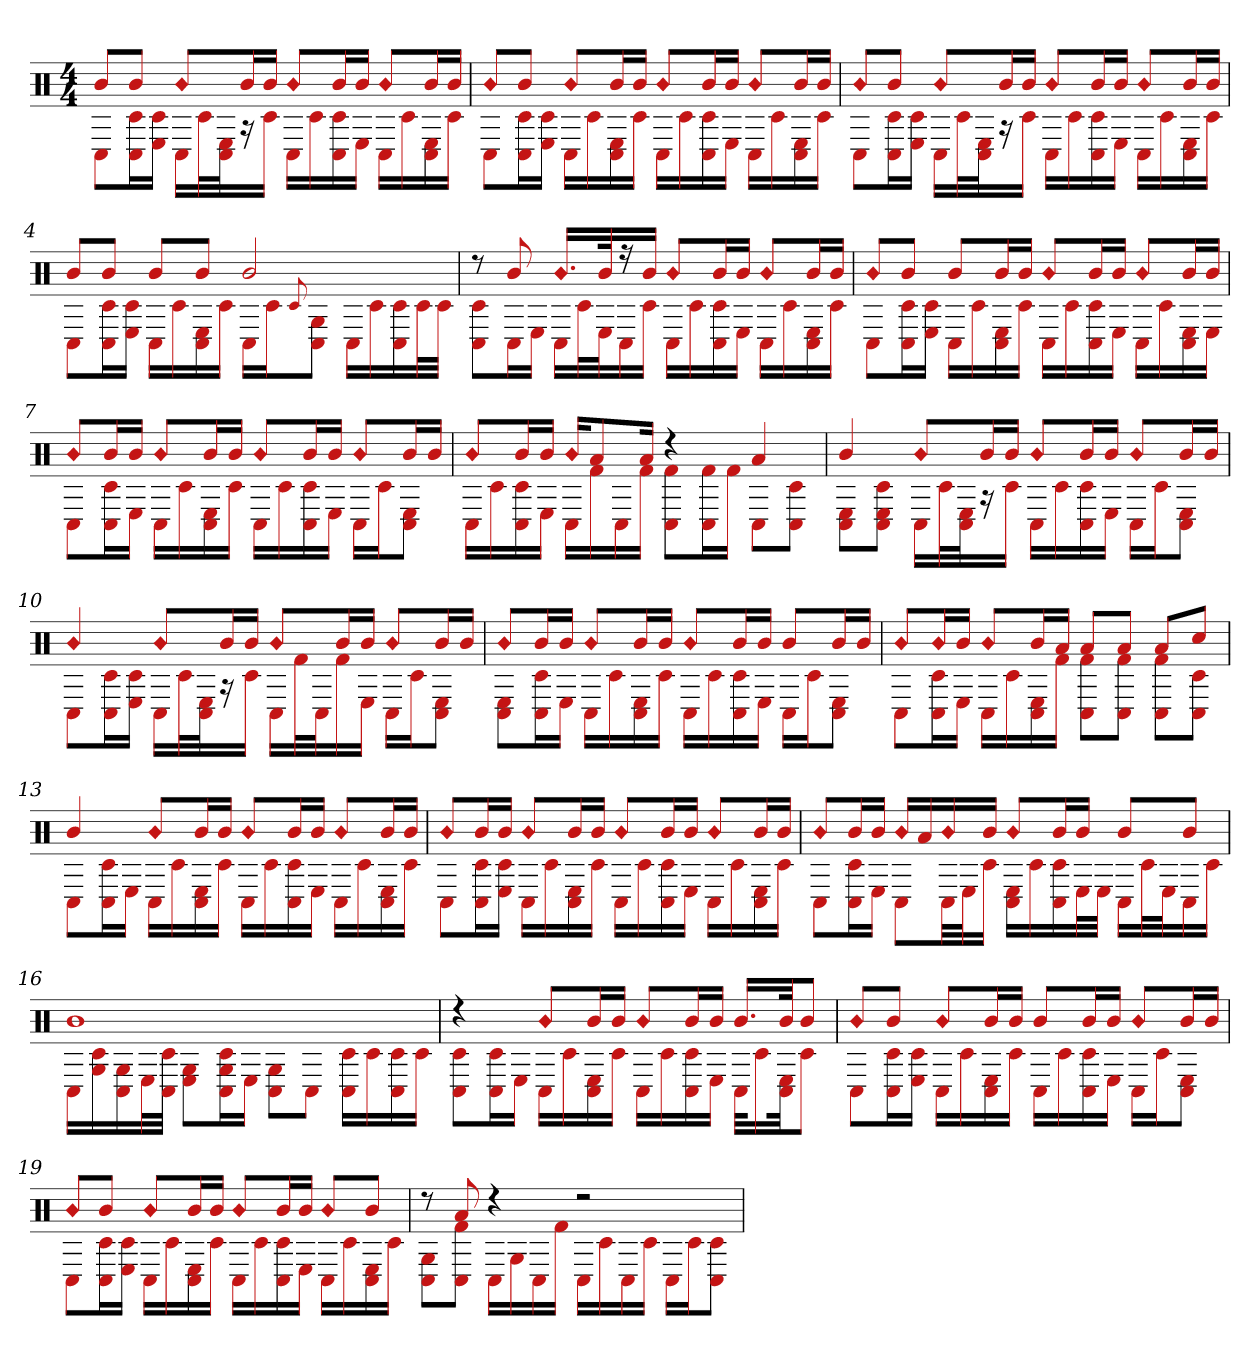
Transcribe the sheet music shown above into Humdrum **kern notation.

**kern
*part1
*staff1
*clefX
*k[]
*M4/4
=1
!LO:N:head=diamond
*^
8bL	8C#L
8bJ	16C# 16c#L
.	16E 16c#JJ
!LO:N:head=diamond	!
8bL	16C#LL
.	32c#L
.	32E 32C#J
16bL	16r
16bJJ	16c#JJ
!LO:N:head=diamond	!
8bL	16C#LL
.	16c#
16bL	16C# 16c#
16bJJ	16EJJ
!LO:N:head=diamond	!
8bL	16C#LL
.	16c#
16bL	16E 16C#
16bJJ	16c#JJ
=2	=2
!LO:N:head=diamond	!
8bL	8C#L
8bJ	16C# 16c#L
.	16c# 16EJJ
!LO:N:head=diamond	!
8bL	16C#LL
.	16c#
16bL	16E 16C#
16bJJ	16c#JJ
!LO:N:head=diamond	!
8bL	16C#LL
.	16c#
16bL	16C# 16c#
16bJJ	16EJJ
!LO:N:head=diamond	!
8bL	16C#LL
.	16c#
16bL	16E 16C#
16bJJ	16c#JJ
=3	=3
!LO:N:head=diamond	!
8bL	8C#L
8bJ	16C# 16c#L
.	16E 16c#JJ
!LO:N:head=diamond	!
8bL	16C#LL
.	32c#L
.	32E 32C#J
16bL	16r
16bJJ	16c#JJ
!LO:N:head=diamond	!
8bL	16C#LL
.	16c#
16bL	16C# 16c#
16bJJ	16EJJ
!LO:N:head=diamond	!
8bL	16C#LL
.	16c#
16bL	16E 16C#
16bJJ	16c#JJ
=4	=4
8bL	8C#L
8bJ	16C# 16c#L
.	16E 16c#JJ
8bL	16C#LL
.	16c#
8bJ	16E 16C#
.	16c#JJ
2b	16C#LL
.	16c#J
.	8qqc#
.	8C# 8GJ
.	16C#LL
.	16c#
.	16C# 16c#
.	32c#L
.	32c#JJJ
=5	=5
8r	8c# 8C#L
8b	16C#L
.	16EJJ
!LO:N:head=diamond	!
16.bLL	16C#LL
.	32c#L
32bk	32EJ
16r	16C#
16bJJ	16c#JJ
!LO:N:head=diamond	!
8bL	16C#LL
.	16c#
16bL	16c# 16C#
16bJJ	16EJJ
!LO:N:head=diamond	!
8bL	16C#LL
.	16c#
16bL	16E 16C#
16bJJ	16c#JJ
=6	=6
!LO:N:head=diamond	!
8bL	8C#L
8bJ	16C# 16c#L
.	16E 16c#JJ
8bL	16C#LL
.	16c#
16bL	16E 16C#
16bJJ	16c#JJ
!LO:N:head=diamond	!
8bL	16C#LL
.	16c#
16bL	16C# 16c#
16bJJ	16EJJ
!LO:N:head=diamond	!
8bL	16C#LL
.	16c#
16bL	16E 16C#
16bJJ	16EJJ
=7	=7
!LO:N:head=diamond	!
8bL	8C#L
16bL	16c# 16C#L
16bJJ	16EJJ
!LO:N:head=diamond	!
8bL	16C#LL
.	16c#
16bL	16C# 16E
16bJJ	16c#JJ
!LO:N:head=diamond	!
8bL	16C#LL
.	16c#
16bL	16C# 16c#
16bJJ	16EJJ
!LO:N:head=diamond	!
8bL	16C#LL
.	16c#J
16bL	8E 8C#J
16bJJ	.
=8	=8
!LO:N:head=diamond	!
8bL	16C#LL
.	16c#
16bL	16C# 16c#
16bJJ	16EJJ
!LO:N:head=diamond	!
16bKL	16C#LL
8a	16f#
.	16C#
16aJk	16f#JJ
4r	8C# 8f#L
.	16C# 16f#L
.	16f#JJ
4a	8C#L
.	8C# 8c#J
=9	=9
4b	8E 8C#L
.	8C# 8E 8c#J
!LO:N:head=diamond	!
8bL	16C#LL
.	32c#L
.	32E 32C#J
16bL	16r
16bJJ	16c#JJ
!LO:N:head=diamond	!
8bL	16C#LL
.	16c#
16bL	16C# 16c#
16bJJ	16EJJ
!LO:N:head=diamond	!
8bL	16C#LL
.	16c#J
16bL	8E 8C#J
16bJJ	.
=10	=10
!LO:N:head=diamond	!
4b	8C#L
.	16C# 16c#L
.	16c# 16EJJ
!LO:N:head=diamond	!
8bL	16C#LL
.	32c#L
.	32E 32C#J
16bL	16r
16bJJ	16c#JJ
!LO:N:head=diamond	!
8bL	16C#LL
.	32f#L
.	32C#J
16bL	16f#
16bJJ	16EJJ
!LO:N:head=diamond	!
8bL	16C#LL
.	16c#J
16bL	8C# 8EJ
16bJJ	.
=11	=11
!LO:N:head=diamond	!
8bL	8C# 8EL
16bL	16C# 16c#L
16bJJ	16EJJ
!LO:N:head=diamond	!
8bL	16C#LL
.	16c#
16bL	16E 16C#
16bJJ	16c#JJ
!LO:N:head=diamond	!
8bL	16C#LL
.	16c#
16bL	16C# 16c#
16bJJ	16EJJ
8bL	16C#LL
.	16c#J
16bL	8E 8C#J
16bJJ	.
=12	=12
!LO:N:head=diamond	!
8bL	8C#L
!LO:N:head=diamond	!
16bL	16C# 16c#L
16bJJ	16EJJ
!LO:N:head=diamond	!
8bL	16C#LL
.	16c#
16bL	16E 16C#
16aJJ	16f#JJ
8aL	8C# 8f#L
8aJ	8C# 8f#J
8aL	8C# 8f#L
8cc#J	8C# 8c#J
=13	=13
4b	8C#L
.	16C# 16c#L
.	16EJJ
!LO:N:head=diamond	!
8bL	16C#LL
.	16c#
16bL	16E 16C#
16bJJ	16c#JJ
!LO:N:head=diamond	!
8bL	16C#LL
.	16c#
16bL	16C# 16c#
16bJJ	16EJJ
!LO:N:head=diamond	!
8bL	16C#LL
.	16c#
16bL	16E 16C#
16bJJ	16c#JJ
=14	=14
!LO:N:head=diamond	!
8bL	8C#L
16bL	16C# 16c#L
16bJJ	16E 16c#JJ
!LO:N:head=diamond	!
8bL	16C#LL
.	16c#
16bL	16C# 16E
16bJJ	16c#JJ
!LO:N:head=diamond	!
8bL	16C#LL
.	16c#
16bL	16C# 16c#
16bJJ	16EJJ
!LO:N:head=diamond	!
8bL	16C#LL
.	16c#
16bL	16E 16C#
16bJJ	16c#JJ
=15	=15
!LO:N:head=diamond	!
8bL	8C#L
16bL	16C# 16c#L
16bJJ	16EJJ
!LO:N:head=diamond	!
16bLL	8C#L
16a	.
!LO:N:head=diamond	!
16b	32C#LL
.	32EJ
16bJJ	16c#JJ
!LO:N:head=diamond	!
8bL	16C# 16ELL
.	16c#
16bL	16c# 16C#
16bJJ	32EL
.	32EJJJ
8bL	16C#LL
.	32c#L
.	32EJ
8bJ	16C#
.	16c#JJ
=16	=16
1b	16C#LL
.	16c# 16G
.	16C# 16G
.	32EL
.	32C# 32c#JJJ
.	8G 8EL
.	16C# 16c# 16GL
.	16EJJ
.	8C# 8GL
.	8C#J
.	16C# 16c#LL
.	16c#
.	16C# 16c#
.	16c#JJ
=17	=17
4r	8c# 8C#L
.	16C# 16c#L
.	16EJJ
!LO:N:head=diamond	!
8bL	16C#LL
.	16c#
16bL	16E 16C#
16bJJ	16c#JJ
!LO:N:head=diamond	!
8bL	16C#LL
.	16c#
16bL	16C# 16c#
16bJJ	16EJJ
16.bLL	32C#KLL
.	16c#
32bJk	32E 32C#Jk
8bJ	8c#J
=18	=18
!LO:N:head=diamond	!
8bL	8C#L
8bJ	16C# 16c#L
.	16c# 16EJJ
!LO:N:head=diamond	!
8bL	16C#LL
.	16c#
16bL	16C# 16E
16bJJ	16c#JJ
8bL	16C#LL
.	16c#
16bL	16C# 16c#
16bJJ	16EJJ
!LO:N:head=diamond	!
8bL	16C#LL
.	16c#J
16bL	8E 8C#J
16bJJ	.
=19	=19
!LO:N:head=diamond	!
8bL	8C#L
8bJ	16C# 16c#L
.	16c# 16EJJ
!LO:N:head=diamond	!
8bL	16C#LL
.	16c#
16bL	16C# 16E
16bJJ	16c#JJ
!LO:N:head=diamond	!
8bL	16C#LL
.	16c#
16bL	16C# 16c#
16bJJ	16EJJ
!LO:N:head=diamond	!
8bL	16C#LL
.	16c#
8bJ	16E 16C#
.	16c#JJ
=20	=20
8r	8C# 8GL
8a	8C# 8f#J
4r	16C#LL
.	16G
.	16C#
.	16f#JJ
2r	16C#LL
.	16c#
.	16C#
.	16c#JJ
.	16C#LL
.	16c#J
.	8c# 8C#J
*v	*v
=
*-
